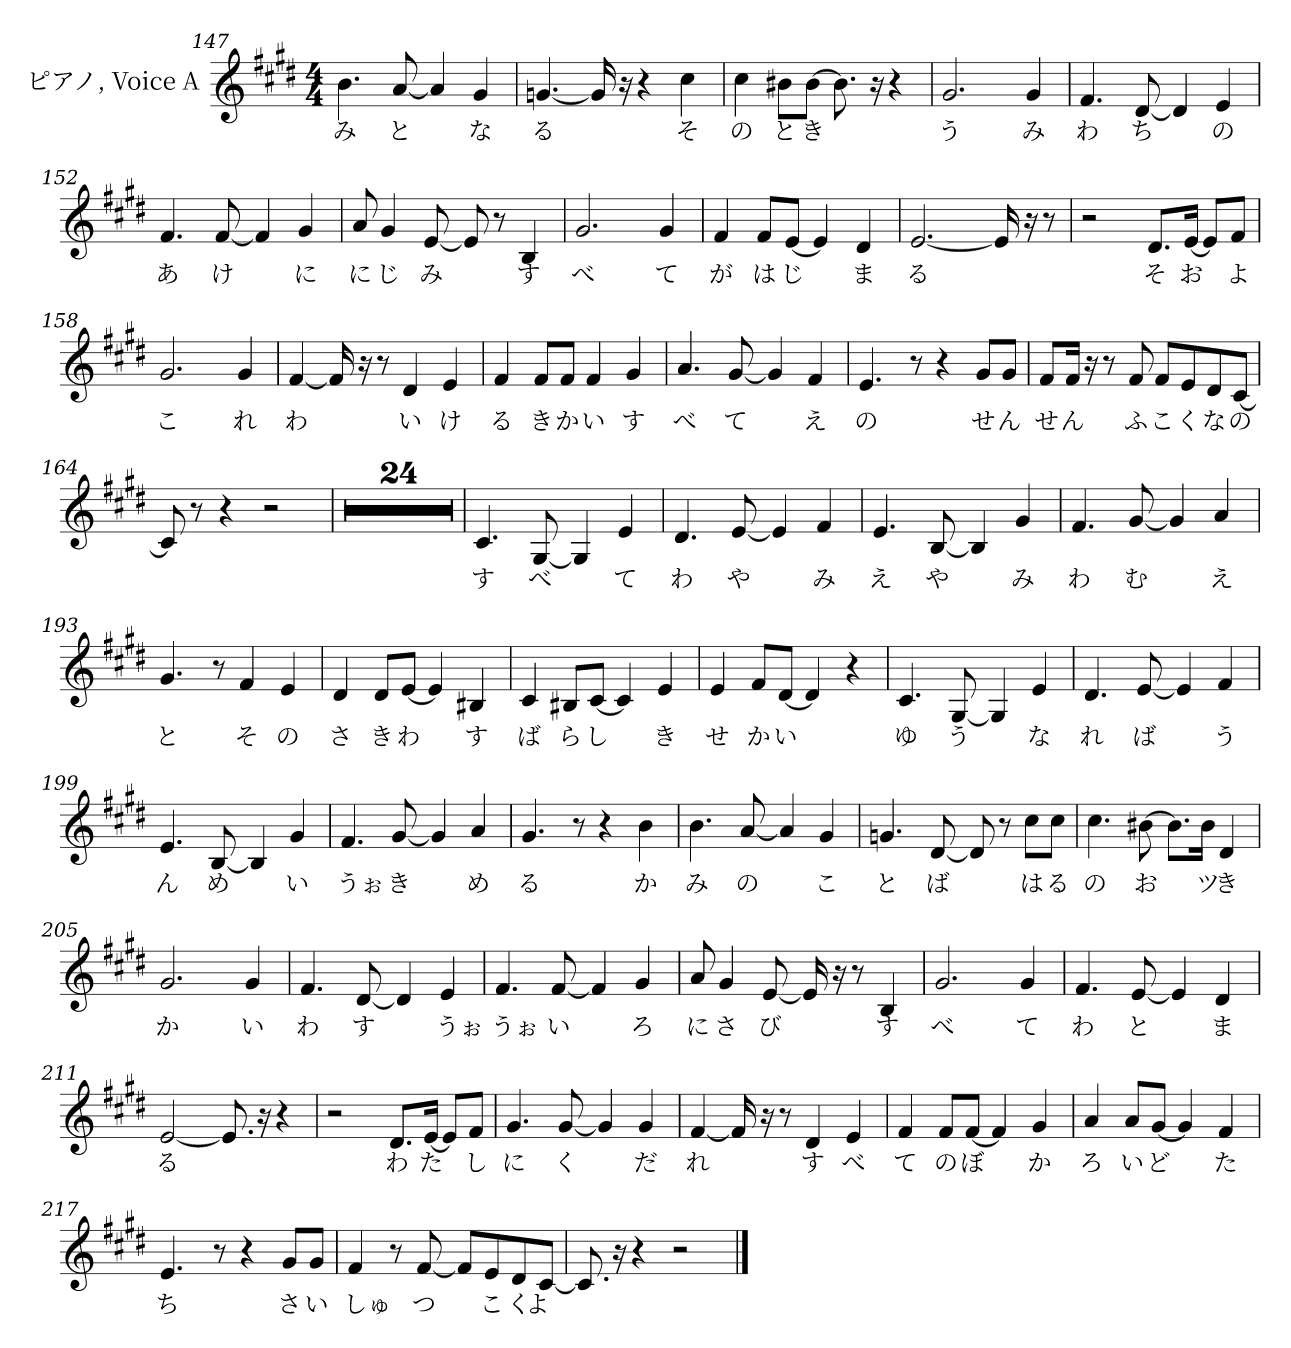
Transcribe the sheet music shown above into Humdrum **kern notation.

**kern	**text
*part1	*part1
*staff1	*staff1
*I"ピアノ, Voice A	*
*clefG2	*
*k[f#c#g#d#]	*
*M4/4	*
=147	=147
!	!LO:LY:b
4.b\	み
!	!LO:LY:b
[8a/	と
4a/]	.
!	!LO:LY:b
4g#/	な
=148	=148
!	!LO:LY:b
[4.gn/	る
16g/]	.
16r	.
4r	.
!	!LO:LY:b
4cc#\	そ
!!LO:LB:g=z
=149	=149
!	!LO:LY:b
4cc#\	の
!	!LO:LY:b
8b#X\L	と
!	!LO:LY:b
[8b#\J	き
8.b#\]	.
16r	.
4r	.
=150	=150
!	!LO:LY:b
2.g#/	う
!	!LO:LY:b
4g#/	み
=151	=151
!	!LO:LY:b
4.f#/	わ
!	!LO:LY:b
[8d#/	ち
4d#/]	.
!	!LO:LY:b
4e/	の
=152	=152
!	!LO:LY:b
4.f#/	あ
!	!LO:LY:b
[8f#/	け
4f#/]	.
!	!LO:LY:b
4g#/	に
=153	=153
!	!LO:LY:b
8a/	に
!	!LO:LY:b
4g#/	じ
!	!LO:LY:b
[8e/	み
8e/]	.
8r	.
!	!LO:LY:b
4B/	す
=154	=154
!	!LO:LY:b
2.g#/	べ
!	!LO:LY:b
4g#/	て
=155	=155
!	!LO:LY:b
4f#/	が
!	!LO:LY:b
8f#/L	は
!	!LO:LY:b
[8e/J	じ
4e/]	.
!	!LO:LY:b
4d#/	ま
!!LO:PB:g=z
=156	=156
!	!LO:LY:b
[2.e/	る
16e/]	.
16r	.
8r	.
=157	=157
2r	.
!	!LO:LY:b
8.d#/L	そ
!	!LO:LY:b
[16e/Jk	お
8e/L]	.
!	!LO:LY:b
8f#/J	よ
=158	=158
!	!LO:LY:b
2.g#/	こ
!	!LO:LY:b
4g#/	れ
=159	=159
!	!LO:LY:b
[4f#/	わ
16f#/]	.
16r	.
8r	.
!	!LO:LY:b
4d#/	い
!	!LO:LY:b
4e/	け
=160	=160
!	!LO:LY:b
4f#/	る
!	!LO:LY:b
8f#/L	き
!	!LO:LY:b
8f#/J	か
!	!LO:LY:b
4f#/	い
!	!LO:LY:b
4g#/	す
=161	=161
!	!LO:LY:b
4.a/	べ
!	!LO:LY:b
[8g#/	て
4g#/]	.
!	!LO:LY:b
4f#/	え
=162	=162
!	!LO:LY:b
4.e/	の
8r	.
4r	.
!	!LO:LY:b
8g#/L	せ
!	!LO:LY:b
8g#/J	ん
!!LO:LB:g=z
=163	=163
!	!LO:LY:b
8f#/L	せ
!	!LO:LY:b
16f#/Jk	ん
16r	.
8r	.
!	!LO:LY:b
8f#/	ふ
!	!LO:LY:b
8f#/L	こ
!	!LO:LY:b
8e/	く
!	!LO:LY:b
8d#/	な
!	!LO:LY:b
[8c#/J	の
=164	=164
8c#/]	.
8r	.
4r	.
2r	.
=165	=165
1r	.
=166	=166
1r	.
=167	=167
1r	.
=168	=168
1r	.
=169	=169
1r	.
=170	=170
1r	.
=171	=171
1r	.
=172	=172
1r	.
=173	=173
1r	.
=174	=174
1r	.
!!LO:LB:g=z
=175	=175
1r	.
=176	=176
1r	.
=177	=177
1r	.
=178	=178
1r	.
=179	=179
1r	.
=180	=180
1r	.
=181	=181
1r	.
=182	=182
1r	.
=183	=183
1r	.
=184	=184
1r	.
=185	=185
1r	.
=186	=186
1r	.
=187	=187
1r	.
=188	=188
1r	.
=189	=189
!	!LO:LY:b
4.c#/	す
!	!LO:LY:b
[8G#/	べ
4G#/]	.
!	!LO:LY:b
4e/	て
!!LO:LB:g=z
=190	=190
!	!LO:LY:b
4.d#/	わ
!	!LO:LY:b
[8e/	や
4e/]	.
!	!LO:LY:b
4f#/	み
=191	=191
!	!LO:LY:b
4.e/	え
!	!LO:LY:b
[8B/	や
4B/]	.
!	!LO:LY:b
4g#/	み
=192	=192
!	!LO:LY:b
4.f#/	わ
!	!LO:LY:b
[8g#/	む
4g#/]	.
!	!LO:LY:b
4a/	え
=193	=193
!	!LO:LY:b
4.g#/	と
8r	.
!	!LO:LY:b
4f#/	そ
!	!LO:LY:b
4e/	の
=194	=194
!	!LO:LY:b
4d#/	さ
!	!LO:LY:b
8d#/L	き
!	!LO:LY:b
[8e/J	わ
4e/]	.
!	!LO:LY:b
4B#X/	す
=195	=195
!	!LO:LY:b
4c#/	ば
!	!LO:LY:b
8B#X/L	ら
!	!LO:LY:b
[8c#/J	し
4c#/]	.
!	!LO:LY:b
4e/	き
!!LO:LB:g=z
=196	=196
!	!LO:LY:b
4e/	せ
!	!LO:LY:b
8f#/L	か
!	!LO:LY:b
[8d#/J	い
4d#/]	.
4r	.
=197	=197
!	!LO:LY:b
4.c#/	ゆ
!	!LO:LY:b
[8G#/	う
4G#/]	.
!	!LO:LY:b
4e/	な
=198	=198
!	!LO:LY:b
4.d#/	れ
!	!LO:LY:b
[8e/	ば
4e/]	.
!	!LO:LY:b
4f#/	う
=199	=199
!	!LO:LY:b
4.e/	ん
!	!LO:LY:b
[8B/	め
4B/]	.
!	!LO:LY:b
4g#/	い
=200	=200
!	!LO:LY:b
4.f#/	うぉ
!	!LO:LY:b
[8g#/	き
4g#/]	.
!	!LO:LY:b
4a/	め
=201	=201
!	!LO:LY:b
4.g#/	る
8r	.
4r	.
!	!LO:LY:b
4b\	か
=202	=202
!	!LO:LY:b
4.b\	み
!	!LO:LY:b
[8a/	の
4a/]	.
!	!LO:LY:b
4g#/	こ
!!LO:LB:g=z
=203	=203
!	!LO:LY:b
4.gn/	と
!	!LO:LY:b
[8d#/	ば
8d#/]	.
8r	.
!	!LO:LY:b
8cc#\L	は
!	!LO:LY:b
8cc#\J	る
=204	=204
!	!LO:LY:b
4.cc#\	の
!	!LO:LY:b
[8b#X\	お
8.b#\L]	.
!	!LO:LY:b
16b#\Jk	ツ
!	!LO:LY:b
4d#/	き
=205	=205
!	!LO:LY:b
2.g#/	か
!	!LO:LY:b
4g#/	い
=206	=206
!	!LO:LY:b
4.f#/	わ
!	!LO:LY:b
[8d#/	す
4d#/]	.
!	!LO:LY:b
4e/	うぉ
=207	=207
!	!LO:LY:b
4.f#/	うぉ
!	!LO:LY:b
[8f#/	い
4f#/]	.
!	!LO:LY:b
4g#/	ろ
=208	=208
!	!LO:LY:b
8a/	に
!	!LO:LY:b
4g#/	さ
!	!LO:LY:b
[8e/	び
16e/]	.
16r	.
8r	.
!	!LO:LY:b
4B/	す
!!LO:LB:g=z
=209	=209
!	!LO:LY:b
2.g#/	べ
!	!LO:LY:b
4g#/	て
=210	=210
!	!LO:LY:b
4.f#/	わ
!	!LO:LY:b
[8e/	と
4e/]	.
!	!LO:LY:b
4d#/	ま
=211	=211
!	!LO:LY:b
[2e/	る
8.e/]	.
16r	.
4r	.
=212	=212
2r	.
!	!LO:LY:b
8.d#/L	わ
!	!LO:LY:b
[16e/Jk	た
8e/L]	.
!	!LO:LY:b
8f#/J	し
=213	=213
!	!LO:LY:b
4.g#/	に
!	!LO:LY:b
[8g#/	く
4g#/]	.
!	!LO:LY:b
4g#/	だ
=214	=214
!	!LO:LY:b
[4f#/	れ
16f#/]	.
16r	.
8r	.
!	!LO:LY:b
4d#/	す
!	!LO:LY:b
4e/	べ
=215	=215
!	!LO:LY:b
4f#/	て
!	!LO:LY:b
8f#/L	の
!	!LO:LY:b
[8f#/J	ぼ
4f#/]	.
!	!LO:LY:b
4g#/	か
!!LO:LB:g=z
=216	=216
!	!LO:LY:b
4a/	ろ
!	!LO:LY:b
8a/L	い
!	!LO:LY:b
[8g#/J	ど
4g#/]	.
!	!LO:LY:b
4f#/	た
=217	=217
!	!LO:LY:b
4.e/	ち
8r	.
4r	.
!	!LO:LY:b
8g#/L	さ
!	!LO:LY:b
8g#/J	い
=218	=218
!	!LO:LY:b
4f#/	しゅ
8r	.
!	!LO:LY:b
[8f#/	つ
8f#/L]	.
!	!LO:LY:b
8e/	こ
!	!LO:LY:b
8d#/	く
!	!LO:LY:b
[8c#/J	よ
=219	=219
8.c#/]	.
16r	.
4r	.
2r	.
==	==
*-	*-
